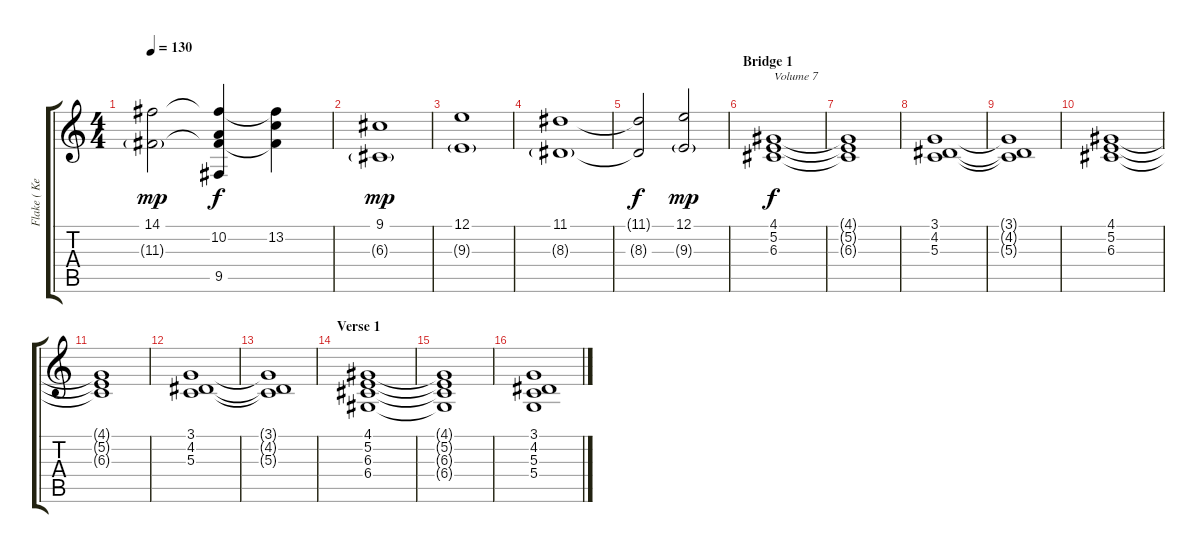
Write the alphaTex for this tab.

\track ("Flake ( Keys 3 )" "Flake ( Ke") {instrument stringensemble1}
\staff {score tabs}
\tuning (E4 B3 G3 D3 A2 E2) {hide}
\ts (4 4)
\tempo 130
\clef g2
\ks c
(14.1 11.3{g}).2{dy mp} (14.1{t} 10.2 11.3{t} 9.5).4{dy f} (14.1{t} 13.2 11.3{t}).4 |
(9.1 6.3{g}).1{dy mp} |
(12.1 9.3{g}).1 |
(11.1 8.3{g}).1 |
(11.1{t} 8.3{t}).2{dy f} (12.1 9.3{g}).2{dy mp} |
\section ("" "Bridge 1")
(4.1 5.2 6.3).1{txt "Volume 7" dy f volume 7} |
(4.1{t} 5.2{t} 6.3{t}).1 |
(3.1 4.2 5.3).1 |
(3.1{t} 4.2{t} 5.3{t}).1 |
(4.1 5.2 6.3).1 |
(4.1{t} 5.2{t} 6.3{t}).1 |
(3.1 4.2 5.3).1 |
(3.1{t} 4.2{t} 5.3{t}).1 |
\section ("" "Verse 1")
(4.1 5.2 6.3 6.4).1 |
(4.1{t} 5.2{t} 6.3{t} 6.4{t}).1 |
(3.1 4.2 5.3 5.4).1
